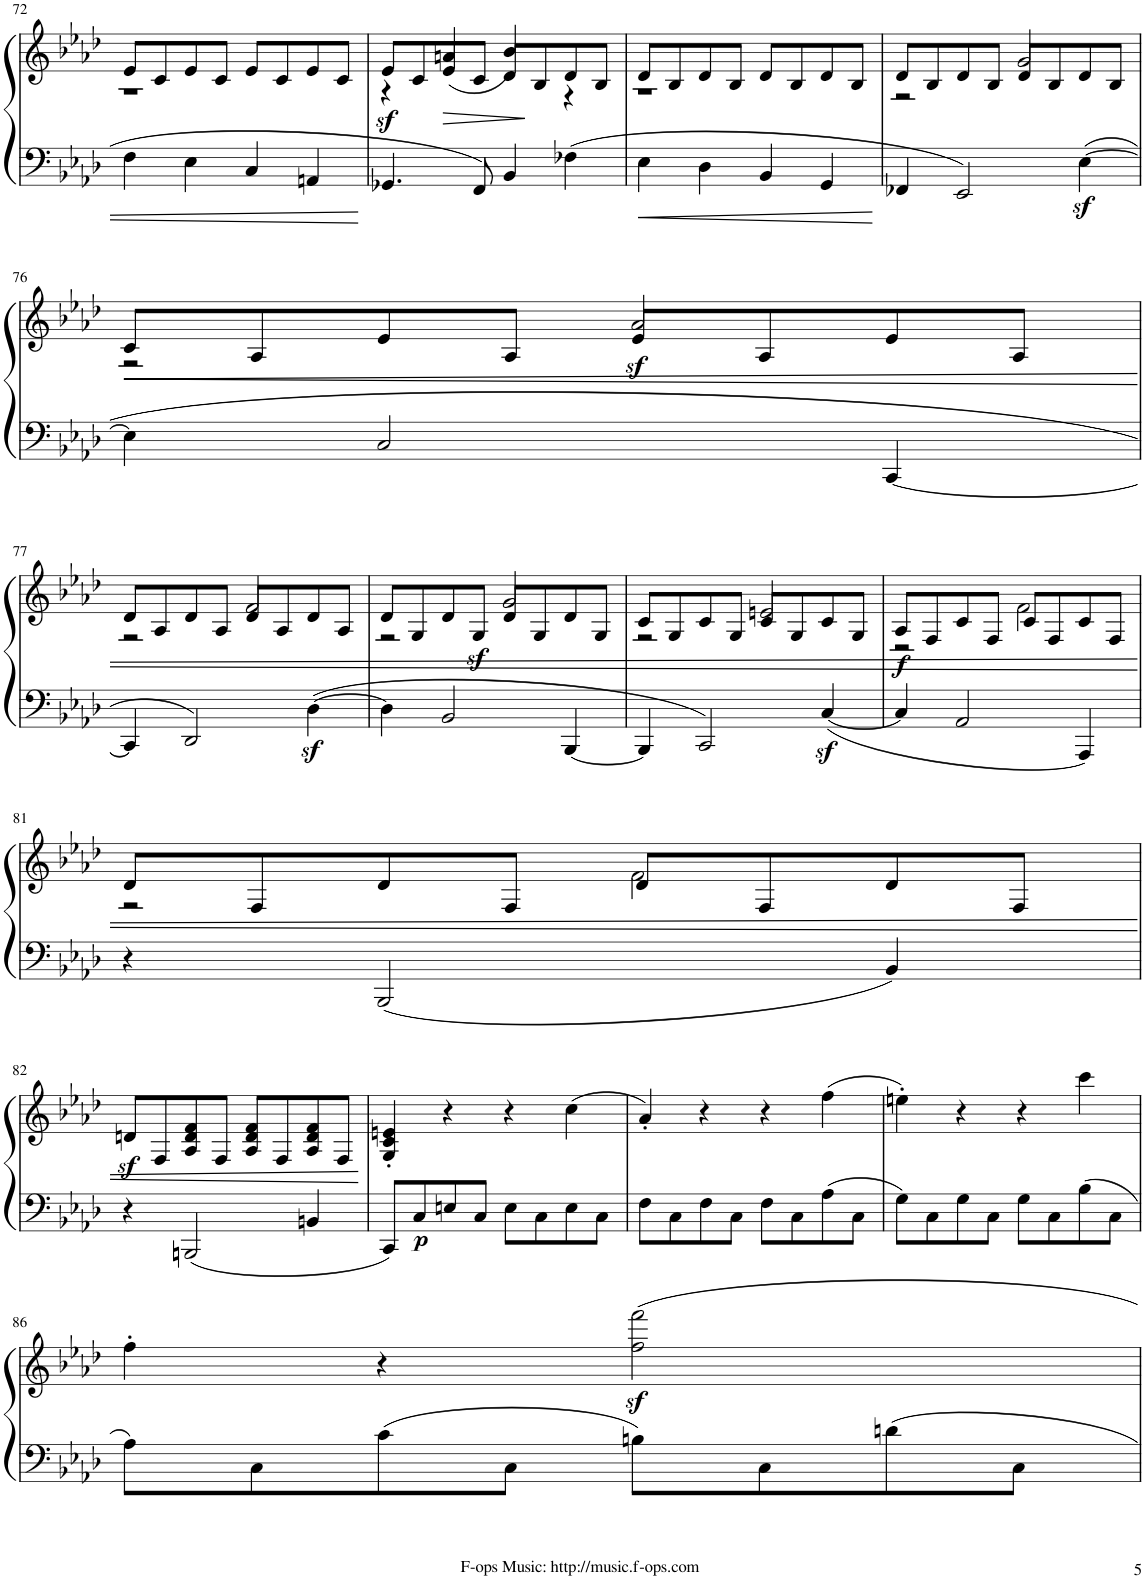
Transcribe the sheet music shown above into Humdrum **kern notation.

**kern	**kern	**dynam
*part1	*part1	*part1
*staff2	*staff1	*staff1/2
*I"Piano	*	*
*I'Pno	*	*
!!LO:PB:g=z
*clefF4	*clefG2	*
*k[b-e-a-d-]	*k[b-e-a-d-]	*
*M4/4	*M4/4	*
*met(c|)	*met(c|)	*
=72	=72	=72
*	*^	*
4F\	8e-/L	1r	.
.	8c/	.	.
4E-\	8e-/	.	.
.	8c/J	.	.
4C/	8e-/L	.	.
.	8c/	.	.
4AAn/	8e-/	.	.
.	8c/J	.	.
=73	=73	=73	=73
!	!	!	!LO:DY:b
4.GG-X/	8e-/L	4r	sf
.	8c/	.	.
!	!	!	!LO:HP:b
.	(8e-/	4an/	>
8FF/	8c/J	.	.
4BB-/	8d-/L	4b-/)	.
.	8B-/	.	]
4F-X\	8d-/	4r	.
.	8B-/J	.	.
=74	=74	=74	=74
4E-\	8d-/L	1r	.
.	8B-/	.	.
4D-\	8d-/	.	.
.	8B-/J	.	.
4BB-/	8d-/L	.	.
.	8B-/	.	.
4GG/	8d-/	.	.
.	8B-/J	.	.
=75	=75	=75	=75
4FF-X/	8d-/L	2r	.
.	8B-/	.	.
2EE-/	8d-/	.	.
.	8B-/J	.	.
.	8d-/L	2g/	.
.	8B-/	.	.
[4E-z<\	8d-/	.	.
.	8B-/J	.	.
!!LO:LB:g=z	!!
=76	=76	=76	=76
!	!	!	!LO:HP:b
4E-\]	8c/L	2r	<
.	8A-/	.	.
2C/	8e-/	.	.
.	8A-/J	.	.
!	!	!	!LO:DY:b
.	8e-/L	2a-/	sf
.	8A-/	.	.
[4CC/	8e-/	.	.
.	8A-/J	.	.
!!LO:LB:g=z	!!
=77	=77	=77	=77
4CC/]	8d-/L	2r	.
.	8A-/	.	.
2DD-/	8d-/	.	.
.	8A-/J	.	.
.	8d-/L	2f/	.
.	8A-/	.	.
[4D-z<\	8d-/	.	.
.	8A-/J	.	.
=78	=78	=78	=78
4D-\]	8d-/L	2r	.
.	8G/	.	.
2BB-/	8d-/	.	.
!	!	!	!LO:DY:b
.	8G/J	.	sf
.	8d-/L	2g/	.
.	8G/	.	.
[4BBB-/	8d-/	.	.
.	8G/J	.	.
=79	=79	=79	=79
4BBB-/]	8c/L	2r	.
.	8G/	.	.
2CC/	8c/	.	.
.	8G/J	.	.
.	8c/L	2en/	.
.	8G/	.	.
[4Cz</	8c/	.	.
.	8G/J	.	.
=80	=80	=80	=80
!	!	!	!LO:DY:b
4C/]	8A-/L	2r	f
.	8F/	.	.
2AA-/	8c/	.	.
.	8F/J	.	.
.	8c/L	2f\	.
.	8F/	.	.
4AAA-/	8c/	.	.
.	8F/J	.	.
!!LO:LB:g=z	!!
=81	=81	=81	=81
4r	8d-/L	2r	.
.	8F/	.	.
2BBB-/	8d-/	.	.
.	8F/J	.	.
.	8d-/L	2f\	.
.	8F/	.	.
4BB-/	8d-/	.	.
.	8F/J	.	.
*	*v	*v	*
!!LO:LB:g=z
=82	=82	=82
4r	8dnz</L	.
.	8F/	.
2BBBn/	8A-/ 8d/ 8f/	.
.	8F/J	.
.	8A-/ 8d/ 8f/L	.
.	8F/	.
4BBn/	8A-/ 8d/ 8f/	.
.	8F/J	.
.	.	[
=83	=83	=83
8CC/L	4G/' 4c/' 4en/'	.
!	!	!LO:DY:b=2
8C/	.	p
8En/	4r	.
8C/J	.	.
8E\L	4r	.
8C\	.	.
8E\	(4cc\	.
8C\J	.	.
=84	=84	=84
8F\L	4a-'/)	.
8C\	.	.
8F\	4r	.
8C\J	.	.
8F\L	4r	.
8C\	.	.
8A-\	(4ff\	.
8C\J	.	.
=85	=85	=85
8G\L	4een'\)	.
8C\	.	.
8G\	4r	.
8C\J	.	.
8G\L	4r	.
8C\	.	.
8B-\	4ccc\	.
8C\J	.	.
!!LO:LB:g=z
=86	=86	=86
8A-\L	4ff'\	.
8C\	.	.
8c\	4r	.
8C\J	.	.
8Bn\L	2ff\z< 2fff\z<	.
8C\	.	.
8dn\	.	.
8C\J	.	.
=	=	=
*-	*-	*-
